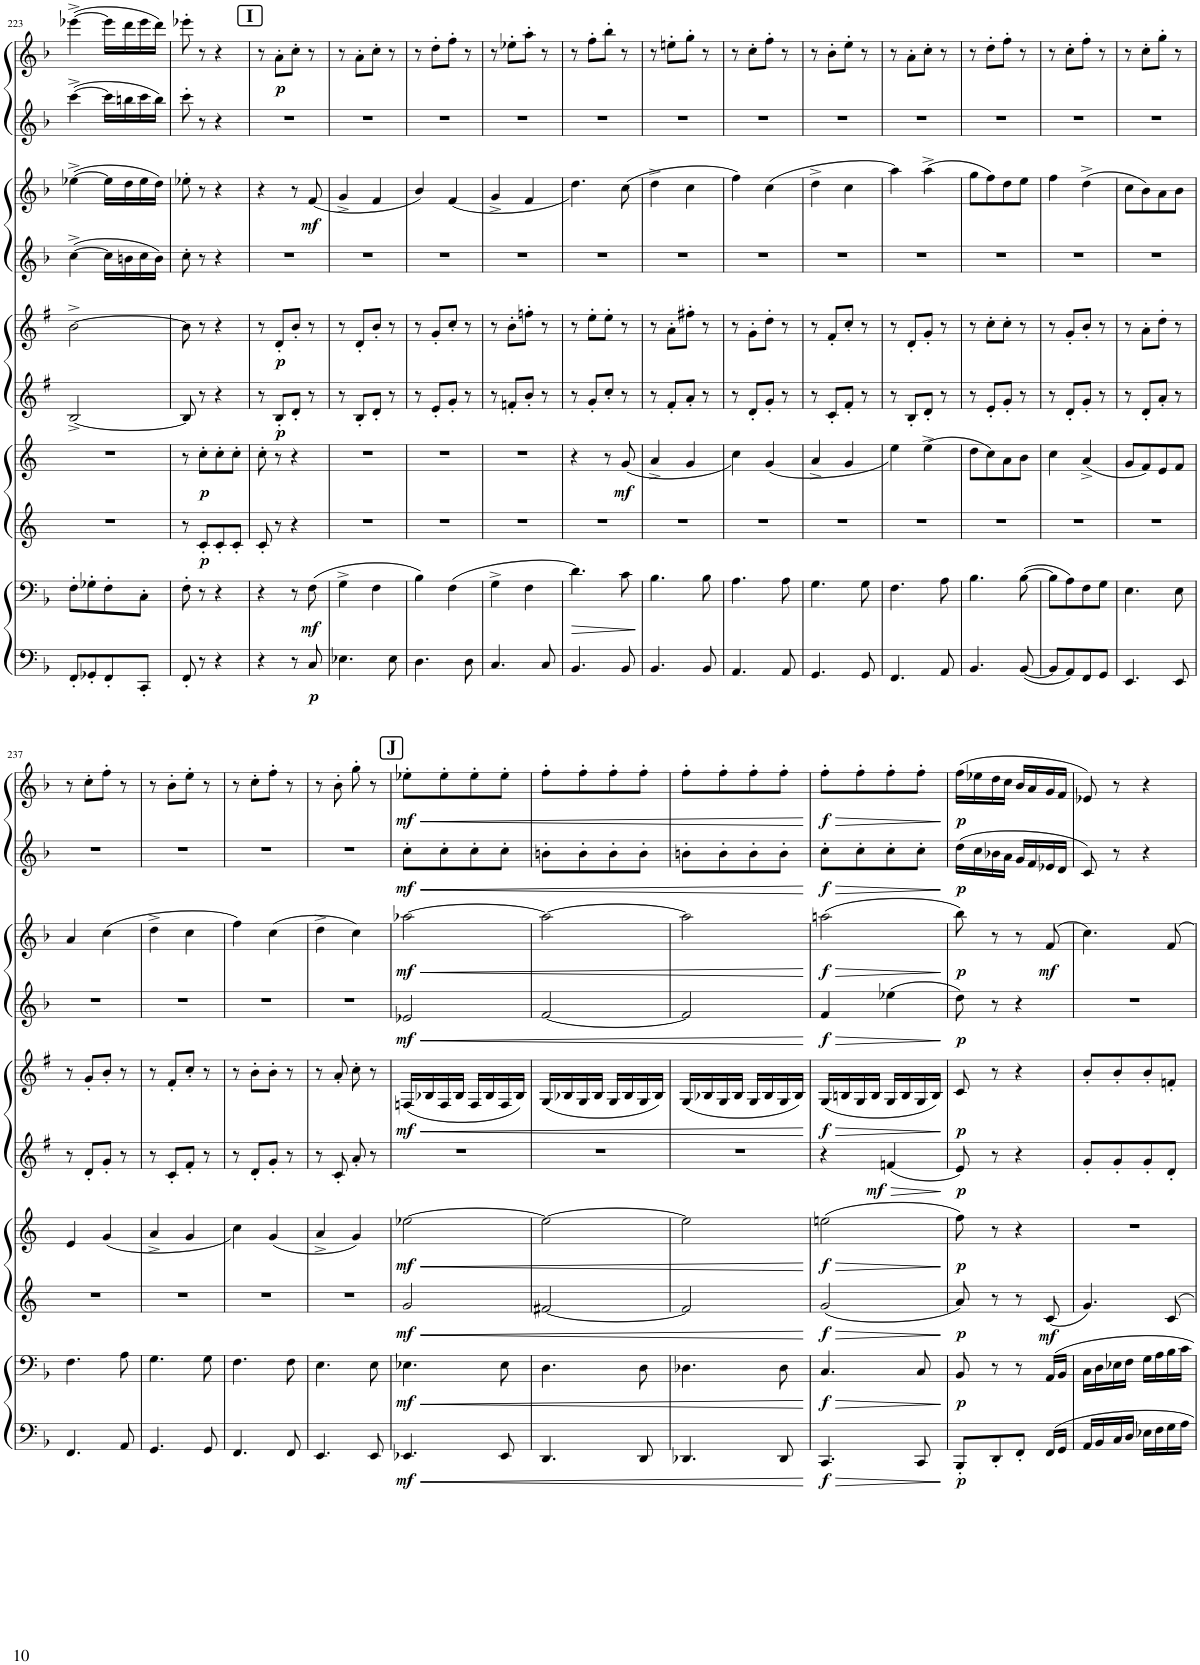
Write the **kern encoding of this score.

**kern	**dynam	**kern	**dynam	**kern	**dynam	**kern	**dynam	**kern	**dynam	**kern	**dynam	**kern	**dynam	**kern	**dynam	**kern	**dynam	**kern	**dynam
*part10	*part10	*part9	*part9	*part8	*part8	*part7	*part7	*part6	*part6	*part5	*part5	*part4	*part4	*part3	*part3	*part2	*part2	*part1	*part1
*staff10	*staff10	*staff9	*staff9	*staff8	*staff8	*staff7	*staff7	*staff6	*staff6	*staff5	*staff5	*staff4	*staff4	*staff3	*staff3	*staff2	*staff2	*staff1	*staff1
*I"Bassoon 2	*	*I"Bassoon 1	*	*I"Horn 2 in F	*	*I"Horn 1 in F	*	*I"Clarinet 2 in Bb	*	*I"Clarinet 1 in Bb	*	*I"Oboe 2	*	*I"Oboe 1	*	*I"Flute 2	*	*I"Flute 1	*
*I'Bsn	*	*I'Bsn	*	*I'Hn	*	*I'Hn	*	*I'Cl	*	*I'Cl	*	*I'Ob	*	*I'Ob	*	*I'Fl	*	*I'Fl	*
!!LO:PB:g=z
*clefF4	*	*clefF4	*	*clefG2	*	*clefG2	*	*clefG2	*	*clefG2	*	*clefG2	*	*clefG2	*	*clefG2	*	*clefG2	*
*	*	*	*	*Trd4c7	*	*Trd4c7	*	*Trd1c2	*	*Trd1c2	*	*	*	*	*	*	*	*	*
*k[b-]	*	*k[b-]	*	*k[]	*	*k[]	*	*k[f#]	*	*k[f#]	*	*k[b-]	*	*k[b-]	*	*k[b-]	*	*k[b-]	*
*M2/4	*	*M2/4	*	*M2/4	*	*M2/4	*	*M2/4	*	*M2/4	*	*M2/4	*	*M2/4	*	*M2/4	*	*M2/4	*
=223	=223	=223	=223	=223	=223	=223	=223	=223	=223	=223	=223	=223	=223	=223	=223	=223	=223	=223	=223
8FF'/L	.	8F'\L	.	2r	.	2r	.	[2B^/	.	[2b^\	.	([4cc^\	.	([4ee-X^\	.	([4ccc^\	.	([4eee-X^\	.
8GG-X'/	.	8G-X'\	.	.	.	.	.	.	.	.	.	.	.	.	.	.	.	.	.
8FF'/	.	8F'\	.	.	.	.	.	.	.	.	.	16cc\LL]	.	16ee-\LL]	.	16ccc\LL]	.	16eee-\LL]	.
.	.	.	.	.	.	.	.	.	.	.	.	16bn\	.	16dd\	.	16bbn\	.	16ddd\	.
8CC'/J	.	8C'\J	.	.	.	.	.	.	.	.	.	16cc\	.	16ee-\	.	16ccc\	.	16eee-\	.
.	.	.	.	.	.	.	.	.	.	.	.	16b\JJ)	.	16dd\JJ)	.	16bb\JJ)	.	16ddd\JJ)	.
=224	=224	=224	=224	=224	=224	=224	=224	=224	=224	=224	=224	=224	=224	=224	=224	=224	=224	=224	=224
8FF'/	.	8F'\	.	8r	.	8r	.	8B/]	.	8b\]	.	8cc'\	.	8ee-X'\	.	8ccc'\	.	8eee-X'\	.
!	!	!	!	!	!LO:DY:b	!	!LO:DY:b	!	!	!	!	!	!	!	!	!	!	!	!
8r	.	8r	.	8c'/L	p	8cc'\L	p	8r	.	8r	.	8r	.	8r	.	8r	.	8r	.
4r	.	4r	.	8c'/	.	8cc'\	.	4r	.	4r	.	4r	.	4r	.	4r	.	4r	.
.	.	.	.	8c'/J	.	8cc'\J	.	.	.	.	.	.	.	.	.	.	.	.	.
!!LO:REH:place=s1:a:B:cj:fs=14:t=I
=225	=225	=225	=225	=225	=225	=225	=225	=225	=225	=225	=225	=225	=225	=225	=225	=225	=225	=225	=225
4r	.	4r	.	8c'/	.	8cc'\	.	8r	.	8r	.	2r	.	4r	.	2r	.	8r	.
!	!	!	!	!	!	!	!	!	!LO:DY:b	!	!LO:DY:b	!	!	!	!	!	!	!	!LO:DY:b
.	.	.	.	8r	.	8r	.	8B'/L	p	8d'/L	p	.	.	.	.	.	.	8a'\L	p
8r	.	8r	.	4r	.	4r	.	8d'/J	.	8b'/J	.	.	.	8r	.	.	.	8cc'\J	.
!	!LO:DY:b	!	!LO:DY:b	!	!	!	!	!	!	!	!	!	!	!	!LO:DY:b	!	!	!	!
8C/	p	(>8F\	mf	.	.	.	.	8r	.	8r	.	.	.	(<8f/	mf	.	.	8r	.
=226	=226	=226	=226	=226	=226	=226	=226	=226	=226	=226	=226	=226	=226	=226	=226	=226	=226	=226	=226
4.E-X\	.	4G^\	.	2r	.	2r	.	8r	.	8r	.	2r	.	4g^/	.	2r	.	8r	.
.	.	.	.	.	.	.	.	8B'/L	.	8d'/L	.	.	.	.	.	.	.	8a'\L	.
.	.	4F\	.	.	.	.	.	8d'/J	.	8b'/J	.	.	.	4f/	.	.	.	8cc'\J	.
8E-\	.	.	.	.	.	.	.	8r	.	8r	.	.	.	.	.	.	.	8r	.
=227	=227	=227	=227	=227	=227	=227	=227	=227	=227	=227	=227	=227	=227	=227	=227	=227	=227	=227	=227
4.D\	.	4B-\)	.	2r	.	2r	.	8r	.	8r	.	2r	.	4b-/)	.	2r	.	8r	.
.	.	.	.	.	.	.	.	8e'/L	.	8g'/L	.	.	.	.	.	.	.	8dd'\L	.
.	.	(>4F\	.	.	.	.	.	8g'/J	.	8cc'/J	.	.	.	(<4f/	.	.	.	8ff'\J	.
8D\	.	.	.	.	.	.	.	8r	.	8r	.	.	.	.	.	.	.	8r	.
=228	=228	=228	=228	=228	=228	=228	=228	=228	=228	=228	=228	=228	=228	=228	=228	=228	=228	=228	=228
4.C/	.	4G^\	.	2r	.	2r	.	8r	.	8r	.	2r	.	4g^/	.	2r	.	8r	.
.	.	.	.	.	.	.	.	8fn'/L	.	8b'\L	.	.	.	.	.	.	.	8ee-X'\L	.
.	.	4F\	.	.	.	.	.	8b'/J	.	8ffn'\J	.	.	.	4f/	.	.	.	8aa'\J	.
8C/	.	.	.	.	.	.	.	8r	.	8r	.	.	.	.	.	.	.	8r	.
=229	=229	=229	=229	=229	=229	=229	=229	=229	=229	=229	=229	=229	=229	=229	=229	=229	=229	=229	=229
!	!	!	!LO:HP:b	!	!	!	!	!	!	!	!	!	!	!	!	!	!	!	!
4.BB-/	.	4.d\)	>	2r	.	4r	.	8r	.	8r	.	2r	.	4.dd\)	.	2r	.	8r	.
.	.	.	.	.	.	.	.	8g'/L	.	8ee'\L	.	.	.	.	.	.	.	8ff'\L	.
.	.	.	.	.	.	8r	.	8cc'/J	.	8ee'\J	.	.	.	.	.	.	.	8bb-'\J	.
!	!	!	!	!	!	!	!LO:DY:b	!	!	!	!	!	!	!	!	!	!	!	!
8BB-/	.	8c\	.	.	.	(<8g/	mf	8r	.	8r	.	.	.	(>8cc\	.	.	.	8r	.
.	.	.	]	.	.	.	.	.	.	.	.	.	.	.	.	.	.	.	.
=230	=230	=230	=230	=230	=230	=230	=230	=230	=230	=230	=230	=230	=230	=230	=230	=230	=230	=230	=230
4.BB-/	.	4.B-\	.	2r	.	4a^/	.	8r	.	8r	.	2r	.	4dd^\	.	2r	.	8r	.
.	.	.	.	.	.	.	.	8f#'/L	.	8a'\L	.	.	.	.	.	.	.	8een'\L	.
.	.	.	.	.	.	4g/	.	8a'/J	.	8ff#X'\J	.	.	.	4cc\	.	.	.	8gg'\J	.
8BB-/	.	8B-\	.	.	.	.	.	8r	.	8r	.	.	.	.	.	.	.	8r	.
=231	=231	=231	=231	=231	=231	=231	=231	=231	=231	=231	=231	=231	=231	=231	=231	=231	=231	=231	=231
4.AA/	.	4.A\	.	2r	.	4cc\)	.	8r	.	8r	.	2r	.	4ff\)	.	2r	.	8r	.
.	.	.	.	.	.	.	.	8d'/L	.	8g'\L	.	.	.	.	.	.	.	8cc'\L	.
.	.	.	.	.	.	(<4g/	.	8g'/J	.	8dd'\J	.	.	.	(>4cc\	.	.	.	8ff'\J	.
8AA/	.	8A\	.	.	.	.	.	8r	.	8r	.	.	.	.	.	.	.	8r	.
=232	=232	=232	=232	=232	=232	=232	=232	=232	=232	=232	=232	=232	=232	=232	=232	=232	=232	=232	=232
4.GG/	.	4.G\	.	2r	.	4a^/	.	8r	.	8r	.	2r	.	4dd^\	.	2r	.	8r	.
.	.	.	.	.	.	.	.	8c'/L	.	8f#'/L	.	.	.	.	.	.	.	8b-'\L	.
.	.	.	.	.	.	4g/	.	8f#'/J	.	8cc'/J	.	.	.	4cc\	.	.	.	8ee'\J	.
8GG/	.	8G\	.	.	.	.	.	8r	.	8r	.	.	.	.	.	.	.	8r	.
=233	=233	=233	=233	=233	=233	=233	=233	=233	=233	=233	=233	=233	=233	=233	=233	=233	=233	=233	=233
4.FF/	.	4.F\	.	2r	.	4ee\)	.	8r	.	8r	.	2r	.	4aa\)	.	2r	.	8r	.
.	.	.	.	.	.	.	.	8B'/L	.	8d'/L	.	.	.	.	.	.	.	8a'\L	.
.	.	.	.	.	.	(4ee^\	.	8d'/J	.	8g'/J	.	.	.	(4aa^\	.	.	.	8cc'\J	.
8AA/	.	8A\	.	.	.	.	.	8r	.	8r	.	.	.	.	.	.	.	8r	.
=234	=234	=234	=234	=234	=234	=234	=234	=234	=234	=234	=234	=234	=234	=234	=234	=234	=234	=234	=234
4.BB-/	.	4.B-\	.	2r	.	8dd\L	.	8r	.	8r	.	2r	.	8gg\L	.	2r	.	8r	.
.	.	.	.	.	.	8cc\)	.	8e'/L	.	8cc'\L	.	.	.	8ff\)	.	.	.	8dd'\L	.
.	.	.	.	.	.	8a\	.	8g'/J	.	8cc'\J	.	.	.	8dd\	.	.	.	8ff'\J	.
([8BB-/	.	([8B-\	.	.	.	8b\J	.	8r	.	8r	.	.	.	8ee\J	.	.	.	8r	.
=235	=235	=235	=235	=235	=235	=235	=235	=235	=235	=235	=235	=235	=235	=235	=235	=235	=235	=235	=235
8BB-/L]	.	8B-\L]	.	2r	.	4cc\	.	8r	.	8r	.	2r	.	4ff\	.	2r	.	8r	.
8AA/)	.	8A\)	.	.	.	.	.	8d'/L	.	8g'/L	.	.	.	.	.	.	.	8cc'\L	.
8FF/	.	8F\	.	.	.	(4a^/	.	8g'/J	.	8b'/J	.	.	.	(4dd^\	.	.	.	8ff'\J	.
8GG/J	.	8G\J	.	.	.	.	.	8r	.	8r	.	.	.	.	.	.	.	8r	.
=236	=236	=236	=236	=236	=236	=236	=236	=236	=236	=236	=236	=236	=236	=236	=236	=236	=236	=236	=236
4.EE/	.	4.E\	.	2r	.	8g/L	.	8r	.	8r	.	2r	.	8cc\L	.	2r	.	8r	.
.	.	.	.	.	.	8f/)	.	8d'/L	.	8a'\L	.	.	.	8b-\)	.	.	.	8cc'\L	.
.	.	.	.	.	.	8e/	.	8a'/J	.	8dd'\J	.	.	.	8a\	.	.	.	8gg'\J	.
8EE/	.	8E\	.	.	.	8f/J	.	8r	.	8r	.	.	.	8b-\J	.	.	.	8r	.
!!LO:LB:g=z
=237	=237	=237	=237	=237	=237	=237	=237	=237	=237	=237	=237	=237	=237	=237	=237	=237	=237	=237	=237
4.FF/	.	4.F\	.	2r	.	4e/	.	8r	.	8r	.	2r	.	4a/	.	2r	.	8r	.
.	.	.	.	.	.	.	.	8d'/L	.	8g'/L	.	.	.	.	.	.	.	8cc'\L	.
.	.	.	.	.	.	(<4g/	.	8g'/J	.	8b'/J	.	.	.	(>4cc\	.	.	.	8ff'\J	.
8AA/	.	8A\	.	.	.	.	.	8r	.	8r	.	.	.	.	.	.	.	8r	.
=238	=238	=238	=238	=238	=238	=238	=238	=238	=238	=238	=238	=238	=238	=238	=238	=238	=238	=238	=238
4.GG/	.	4.G\	.	2r	.	4a^/	.	8r	.	8r	.	2r	.	4dd^\	.	2r	.	8r	.
.	.	.	.	.	.	.	.	8c'/L	.	8f#'/L	.	.	.	.	.	.	.	8b-'\L	.
.	.	.	.	.	.	4g/	.	8f#'/J	.	8cc'/J	.	.	.	4cc\	.	.	.	8ee'\J	.
8GG/	.	8G\	.	.	.	.	.	8r	.	8r	.	.	.	.	.	.	.	8r	.
=239	=239	=239	=239	=239	=239	=239	=239	=239	=239	=239	=239	=239	=239	=239	=239	=239	=239	=239	=239
4.FF/	.	4.F\	.	2r	.	4cc\)	.	8r	.	8r	.	2r	.	4ff\)	.	2r	.	8r	.
.	.	.	.	.	.	.	.	8d'/L	.	8b'\L	.	.	.	.	.	.	.	8cc'\L	.
.	.	.	.	.	.	(<4g/	.	8g'/J	.	8b'\J	.	.	.	(>4cc\	.	.	.	8ff'\J	.
8FF/	.	8F\	.	.	.	.	.	8r	.	8r	.	.	.	.	.	.	.	8r	.
=240	=240	=240	=240	=240	=240	=240	=240	=240	=240	=240	=240	=240	=240	=240	=240	=240	=240	=240	=240
4.EE/	.	4.E\	.	2r	.	4a^/	.	8r	.	8r	.	2r	.	4dd^\	.	2r	.	8r	.
.	.	.	.	.	.	.	.	8c'/	.	8a'/	.	.	.	.	.	.	.	8b-'\	.
.	.	.	.	.	.	4g/)	.	8a'/	.	8cc'\	.	.	.	4cc\)	.	.	.	8gg'\	.
8EE/	.	8E\	.	.	.	.	.	8r	.	8r	.	.	.	.	.	.	.	8r	.
!!LO:REH:place=s1:a:B:cj:fs=14:t=J
=241	=241	=241	=241	=241	=241	=241	=241	=241	=241	=241	=241	=241	=241	=241	=241	=241	=241	=241	=241
!	!LO:HP:b	!	!LO:HP:b	!	!LO:HP:b	!	!LO:HP:b	!	!	!	!LO:HP:b	!	!LO:HP:b	!	!LO:HP:b	!	!LO:HP:b	!	!LO:HP:b
!	!LO:DY:n=1:b	!	!LO:DY:n=1:b	!	!LO:DY:n=1:b	!	!LO:DY:n=1:b	!	!	!	!LO:DY:n=1:b	!	!LO:DY:n=1:b	!	!LO:DY:n=1:b	!	!LO:DY:n=1:b	!	!LO:DY:n=1:b
4.EE-X/	< mf	4.E-X\	< mf	2g/	< mf	[2ee-X\	< mf	2r	.	(16Fn/LL	< mf	2e-X/	< mf	[2aa-X\	< mf	8cc'\L	< mf	8ee-X'\L	< mf
.	.	.	.	.	.	.	.	.	.	16B-X/	.	.	.	.	.	.	.	.	.
.	.	.	.	.	.	.	.	.	.	16F/	.	.	.	.	.	8cc'\	.	8ee-'\	.
.	.	.	.	.	.	.	.	.	.	16B-/JJ	.	.	.	.	.	.	.	.	.
.	.	.	.	.	.	.	.	.	.	16F/LL	.	.	.	.	.	8cc'\	.	8ee-'\	.
.	.	.	.	.	.	.	.	.	.	16B-/	.	.	.	.	.	.	.	.	.
8EE-/	.	8E-\	.	.	.	.	.	.	.	16F/	.	.	.	.	.	8cc'\J	.	8ee-'\J	.
.	.	.	.	.	.	.	.	.	.	16B-/JJ)	.	.	.	.	.	.	.	.	.
=242	=242	=242	=242	=242	=242	=242	=242	=242	=242	=242	=242	=242	=242	=242	=242	=242	=242	=242	=242
4.DD/	.	4.D\	.	[2f#X/	.	2ee-\_	.	2r	.	(16G/LL	.	[2f/	.	2aa-\_	.	8bn'\L	.	8ff'\L	.
.	.	.	.	.	.	.	.	.	.	16B-X/	.	.	.	.	.	.	.	.	.
.	.	.	.	.	.	.	.	.	.	16G/	.	.	.	.	.	8b'\	.	8ff'\	.
.	.	.	.	.	.	.	.	.	.	16B-/JJ	.	.	.	.	.	.	.	.	.
.	.	.	.	.	.	.	.	.	.	16G/LL	.	.	.	.	.	8b'\	.	8ff'\	.
.	.	.	.	.	.	.	.	.	.	16B-/	.	.	.	.	.	.	.	.	.
8DD/	.	8D\	.	.	.	.	.	.	.	16G/	.	.	.	.	.	8b'\J	.	8ff'\J	.
.	.	.	.	.	.	.	.	.	.	16B-/JJ)	.	.	.	.	.	.	.	.	.
=243	=243	=243	=243	=243	=243	=243	=243	=243	=243	=243	=243	=243	=243	=243	=243	=243	=243	=243	=243
4.DD-X/	.	4.D-X\	.	2f#/]	.	2ee-\]	.	2r	.	(16G/LL	.	2f/]	.	2aa-\]	.	8bn'\L	.	8ff'\L	.
.	.	.	.	.	.	.	.	.	.	16B-X/	.	.	.	.	.	.	.	.	.
.	.	.	.	.	.	.	.	.	.	16G/	.	.	.	.	.	8b'\	.	8ff'\	.
.	.	.	.	.	.	.	.	.	.	16B-/JJ	.	.	.	.	.	.	.	.	.
.	.	.	.	.	.	.	.	.	.	16G/LL	.	.	.	.	.	8b'\	.	8ff'\	.
.	.	.	.	.	.	.	.	.	.	16B-/	.	.	.	.	.	.	.	.	.
8DD-/	.	8D-\	.	.	.	.	.	.	.	16G/	.	.	.	.	.	8b'\J	.	8ff'\J	.
.	.	.	.	.	.	.	.	.	.	16B-/JJ)	.	.	.	.	.	.	.	.	.
.	[	.	[	.	[	.	[	.	.	.	[	.	[	.	[	.	[	.	[
=244	=244	=244	=244	=244	=244	=244	=244	=244	=244	=244	=244	=244	=244	=244	=244	=244	=244	=244	=244
!	!LO:HP:b	!	!LO:HP:b	!	!LO:HP:b	!	!LO:HP:b	!	!	!	!LO:HP:b	!	!LO:HP:b	!	!LO:HP:b	!	!LO:HP:b	!	!LO:HP:b
!	!LO:DY:n=1:b	!	!LO:DY:n=1:b	!	!LO:DY:n=1:b	!	!LO:DY:n=1:b	!	!	!	!LO:DY:n=1:b	!	!LO:DY:n=1:b	!	!LO:DY:n=1:b	!	!LO:DY:n=1:b	!	!LO:DY:n=1:b
4.CC/	> f	4.C/	> f	(2g/	> f	(2een\	> f	4r	.	(16G/LL	> f	4f/	> f	(2aan\	> f	8cc'\L	> f	8ff'\L	> f
.	.	.	.	.	.	.	.	.	.	16Bn/	.	.	.	.	.	.	.	.	.
.	.	.	.	.	.	.	.	.	.	16G/	.	.	.	.	.	8cc'\	.	8ff'\	.
.	.	.	.	.	.	.	.	.	.	16B/JJ	.	.	.	.	.	.	.	.	.
!	!	!	!	!	!	!	!	!	!LO:HP:b	!	!	!	!	!	!	!	!	!	!
!	!	!	!	!	!	!	!	!	!LO:DY:n=1:b	!	!	!	!	!	!	!	!	!	!
.	.	.	.	.	.	.	.	(4fn/	> mf	16G/LL	.	(4ee-X\	.	.	.	8cc'\	.	8ff'\	.
.	.	.	.	.	.	.	.	.	.	16B/	.	.	.	.	.	.	.	.	.
8CC/	.	8C/	.	.	.	.	.	.	.	16G/	.	.	.	.	.	8cc'\J	.	8ff'\J	.
.	.	.	.	.	.	.	.	.	.	16B/JJ)	.	.	.	.	.	.	.	.	.
.	]	.	]	.	]	.	]	.	]	.	]	.	]	.	]	.	]	.	]
=245	=245	=245	=245	=245	=245	=245	=245	=245	=245	=245	=245	=245	=245	=245	=245	=245	=245	=245	=245
!	!LO:DY:b	!	!LO:DY:b	!	!LO:DY:b	!	!LO:DY:b	!	!LO:DY:b	!	!LO:DY:b	!	!LO:DY:b	!	!LO:DY:b	!	!LO:DY:b	!	!LO:DY:b
8BBB-'/L	p	8BB-/	p	8a/)	p	8ff\)	p	8e/)	p	8c/	p	8dd\)	p	8bb-\)	p	(16dd\LL	p	(16ff\LL	p
.	.	.	.	.	.	.	.	.	.	.	.	.	.	.	.	16cc\	.	16ee-X\	.
8DD'/	.	8r	.	8r	.	8r	.	8r	.	8r	.	8r	.	8r	.	16b-X\	.	16dd\	.
.	.	.	.	.	.	.	.	.	.	.	.	.	.	.	.	16a\JJ	.	16cc\JJ	.
8FF'/J	.	8r	.	8r	.	4r	.	4r	.	4r	.	4r	.	8r	.	16g/LL	.	16b-/LL	.
.	.	.	.	.	.	.	.	.	.	.	.	.	.	.	.	16f/	.	16a/	.
!	!	!	!	!	!LO:DY:b	!	!	!	!	!	!	!	!	!	!LO:DY:b	!	!	!	!
16FF/LL	.	16AA/LL	.	(8c/	mf	.	.	.	.	.	.	.	.	(8f/	mf	16e-X/	.	16g/	.
16GG/JJ	.	16BB-/JJ	.	.	.	.	.	.	.	.	.	.	.	.	.	16d/JJ	.	16f/JJ	.
=246	=246	=246	=246	=246	=246	=246	=246	=246	=246	=246	=246	=246	=246	=246	=246	=246	=246	=246	=246
16AA/LL	.	16C\LL	.	4.g/)	.	2r	.	8g'/L	.	8b'/L	.	2r	.	4.cc\)	.	8c/)	.	8e-X/)	.
16BB-/	.	16D\	.	.	.	.	.	.	.	.	.	.	.	.	.	.	.	.	.
16C/	.	16E-X\	.	.	.	.	.	8g'/	.	8b'/	.	.	.	.	.	8r	.	8r	.
16D/JJ	.	16F\JJ	.	.	.	.	.	.	.	.	.	.	.	.	.	.	.	.	.
16E-X\LL	.	16G\LL	.	.	.	.	.	8g'/	.	8b'/	.	.	.	.	.	4r	.	4r	.
16F\	.	16A\	.	.	.	.	.	.	.	.	.	.	.	.	.	.	.	.	.
16G\	.	16B-\	.	8c/	.	.	.	8d'/J	.	8fn'/J	.	.	.	8f/	.	.	.	.	.
16A\JJ	.	16c\JJ	.	.	.	.	.	.	.	.	.	.	.	.	.	.	.	.	.
=	=	=	=	=	=	=	=	=	=	=	=	=	=	=	=	=	=	=	=
*-	*-	*-	*-	*-	*-	*-	*-	*-	*-	*-	*-	*-	*-	*-	*-	*-	*-	*-	*-
